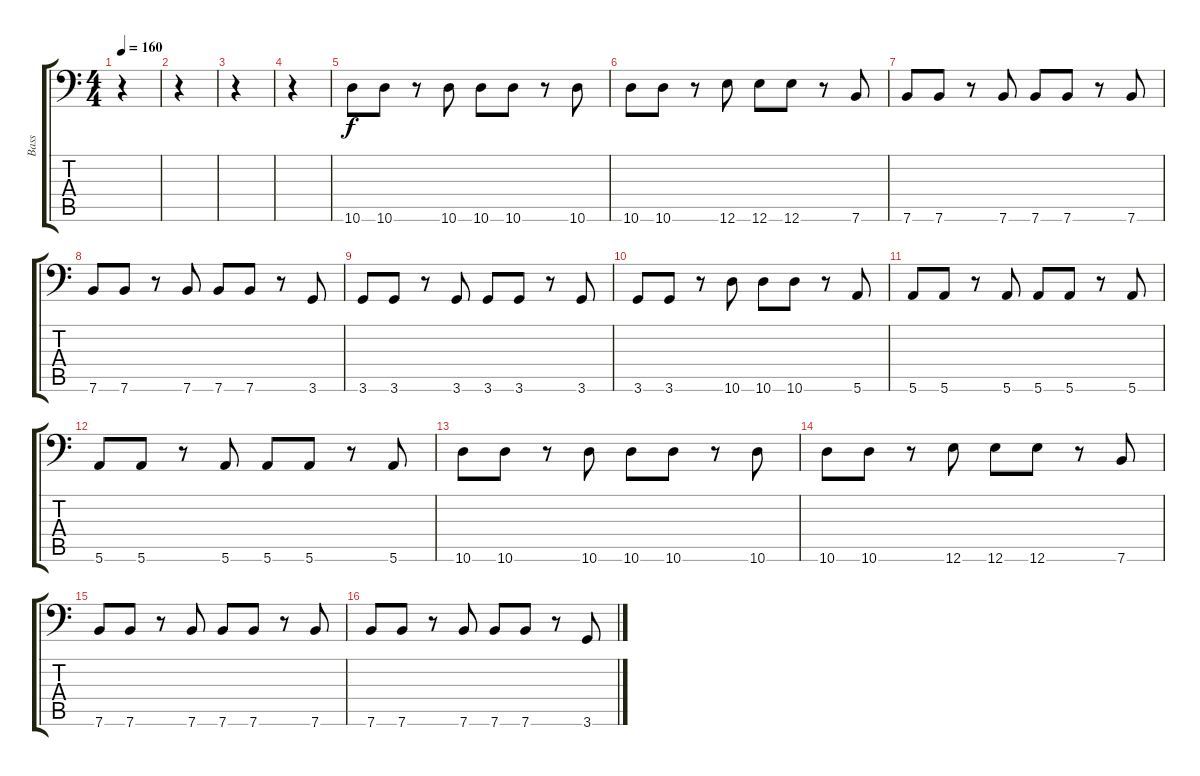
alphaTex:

\track ("Bass" "Bass") {instrument electricbassfinger}
\staff {score tabs}
\tuning (E3 B2 G2 D2 A1 E1) {hide}
\ts (4 4)
\tempo 160
\clef f4
\ks c
r.4{dy fff} |
r.4 |
r.4 |
r.4 |
10.6.8{dy f} 10.6.8 r.8 10.6.8 10.6.8 10.6.8 r.8 10.6.8 |
10.6.8 10.6.8 r.8 12.6.8 12.6.8 12.6.8 r.8 7.6.8 |
7.6.8 7.6.8 r.8 7.6.8 7.6.8 7.6.8 r.8 7.6.8 |
7.6.8 7.6.8 r.8 7.6.8 7.6.8 7.6.8 r.8 3.6.8 |
3.6.8 3.6.8 r.8 3.6.8 3.6.8 3.6.8 r.8 3.6.8 |
3.6.8 3.6.8 r.8 10.6.8 10.6.8 10.6.8 r.8 5.6.8 |
5.6.8 5.6.8 r.8 5.6.8 5.6.8 5.6.8 r.8 5.6.8 |
5.6.8 5.6.8 r.8 5.6.8 5.6.8 5.6.8 r.8 5.6.8 |
10.6.8 10.6.8 r.8 10.6.8 10.6.8 10.6.8 r.8 10.6.8 |
10.6.8 10.6.8 r.8 12.6.8 12.6.8 12.6.8 r.8 7.6.8 |
7.6.8 7.6.8 r.8 7.6.8 7.6.8 7.6.8 r.8 7.6.8 |
7.6.8 7.6.8 r.8 7.6.8 7.6.8 7.6.8 r.8 3.6.8
